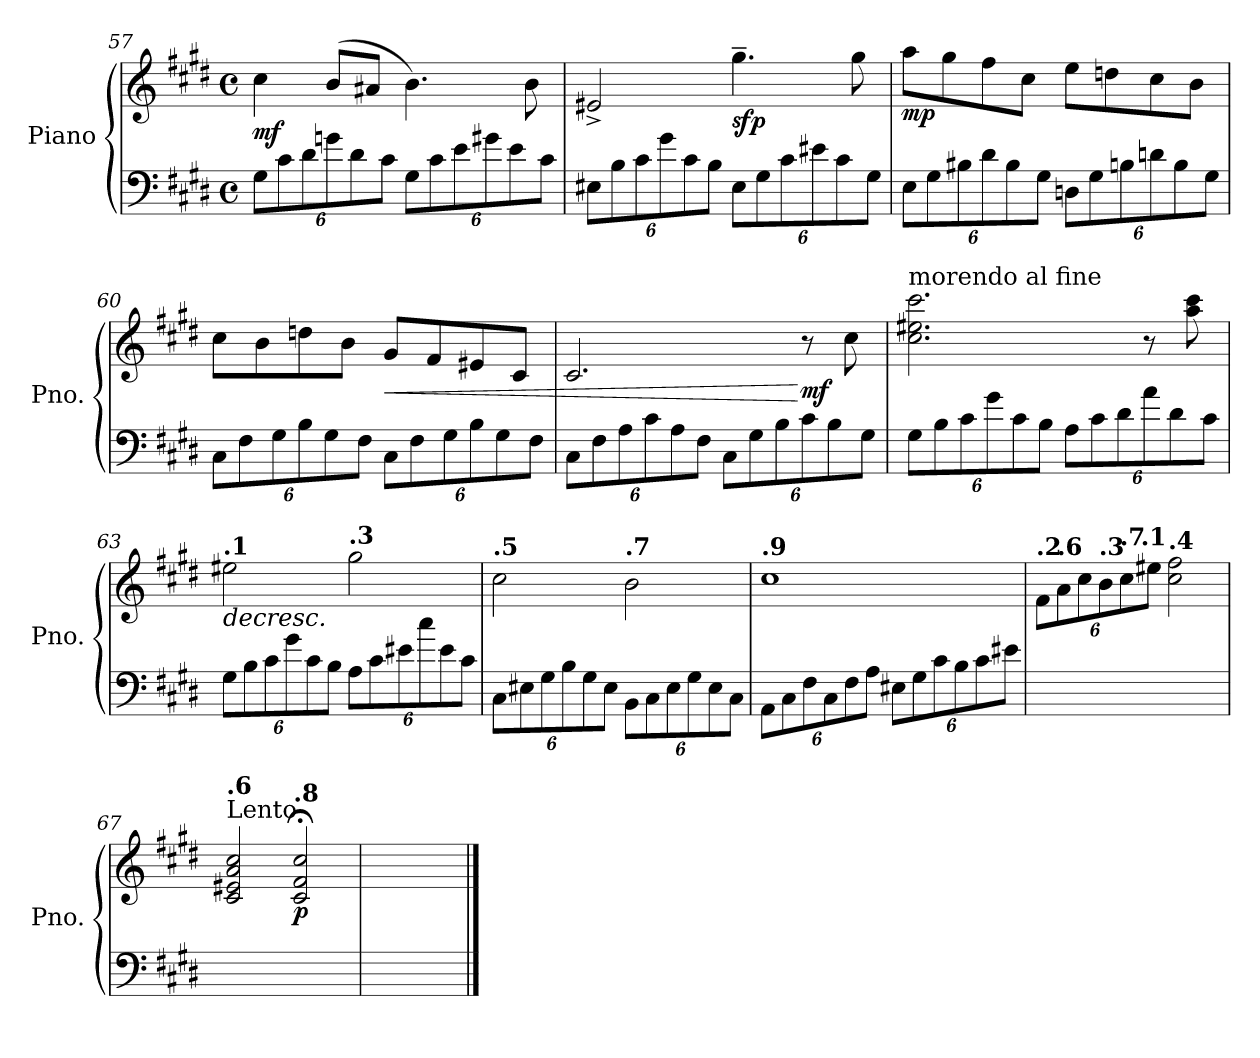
**kern	**kern	**dynam
*part1	*part1	*part1
*staff2	*staff1	*staff1/2
*I"Piano	*	*
*I'Pno.	*	*
!!LO:LB:g=z
*clefF4	*clefG2	*
*k[f#c#g#d#]	*k[f#c#g#d#]	*
*M4/4	*M4/4	*
*met(c)	*met(c)	*
*Xbrackettup	*	*
=57	=57	=57
!	!	!LO:DY:b
12G#\L	4cc#\	mf
12c#\	.	.
12d#\	.	.
12gn\	(8b/L	.
12d#\	.	.
.	8a#X/J	.
12c#\J	.	.
12G#\L	4.b\)	.
12c#\	.	.
12e\	.	.
12g#X\	.	.
12e\	.	.
.	8b\	.
12c#\J	.	.
=58	=58	=58
12E#X\L	2e#X^/	.
12B\	.	.
12c#\	.	.
12g#\	.	.
12c#\	.	.
12B\J	.	.
!	!	!LO:DY:b
12E#\L	4.gg#~\	sfp
12G#\	.	.
12c#\	.	.
12e#X\	.	.
12c#\	.	.
.	8gg#\	.
12G#\J	.	.
!!LO:LB:g=z
=59	=59	=59
!	!	!LO:DY:b
12E\L	8aa\L	mp
12G#\	.	.
.	8gg#\	.
12B#X\	.	.
12d#\	8ff#\	.
12B#\	.	.
.	8cc#\J	.
12G#\J	.	.
12Dn\L	8ee\L	.
12G#\	.	.
.	8ddn\	.
12Bn\	.	.
12dn\	8cc#\	.
12B\	.	.
.	8b\J	.
12G#\J	.	.
=60	=60	=60
12C#\L	8cc#\L	.
12F#\	.	.
.	8b\	.
12G#\	.	.
12B\	8ddn\	.
12G#\	.	.
.	8b\J	.
12F#\J	.	.
!	!	!LO:HP:b
12C#\L	8g#/L	<
12F#\	.	.
.	8f#/	.
12G#\	.	.
12B\	8e#X/	.
12G#\	.	.
.	8c#/J	.
12F#\J	.	.
=61	=61	=61
12C#\L	2.c#/	.
12F#\	.	.
12A\	.	.
12c#\	.	.
12A\	.	.
12F#\J	.	.
12C#\L	.	.
12G#\	.	.
12B\	.	.
!	!	!LO:DY:n=1:b
12c#\	8r	[ mf
12B\	.	.
.	8cc#\	.
12G#\J	.	.
!!LO:PB:g=z
=62	=62	=62
!	!LO:TX:a:t=morendo al fine	!
12G#\L	2.cc#\ 2.ee#X\ 2.ccc#\	.
12B\	.	.
12c#\	.	.
12g#\	.	.
12c#\	.	.
12B\J	.	.
12A\L	.	.
12c#\	.	.
12d#\	.	.
*	*MM80	*
12a\	8r	.
12d#\	.	.
*	*MM79	*
.	8aa\ 8ccc#\	.
12c#\J	.	.
=63	=63	=63
*	*MM78	*
!	!LO:TX:a:B:t=.1	!
!	!	!LO:HP:b
12G#\L	2ee#X\	>
12B\	.	.
12c#\	.	.
12g#\	.	.
12c#\	.	.
12B\J	.	.
*	*MM74	*
!	!LO:TX:a:B:t=.3	!
12A\L	2gg#\	.
12c#\	.	.
12e#X\	.	.
12cc#\	.	.
12e#\	.	.
12c#\J	.	.
=64	=64	=64
*	*MM70	*
!	!LO:TX:a:B:t=.5	!
12C#\L	2cc#\	.
12E#X\	.	.
12G#\	.	.
12B\	.	.
12G#\	.	.
12E#\J	.	.
*	*MM66	*
!	!LO:TX:a:B:t=.7	!
12BB\L	2b\	.
12C#\	.	.
12E#\	.	.
12G#\	.	.
12E#\	.	.
12C#\J	.	.
!!LO:LB:g=z
=65	=65	=65
*	*MM62	*
!	!LO:TX:a:B:t=.9	!
12AA\L	1cc#	.
12C#\	.	.
12F#\	.	.
12C#\	.	.
12F#\	.	.
12A\J	.	.
12E#X\L	.	.
12G#\	.	.
12c#\	.	.
12B\	.	.
12c#\	.	.
12e#X\J	.	.
=66	=66	=66
*	*Xbrackettup	*
*	*MM55	*
!	!LO:TX:a:B:t=.2	!
1ryy	12f#\L	.
*	*MM54	*
!	!LO:TX:a:B:t=.6	!
.	12a\	.
*	*MM54	*
.	12cc#\	.
*	*MM53	*
!	!LO:TX:a:B:t=.3	!
.	12b\	.
*	*MM52	*
!	!LO:TX:a:B:t=.7	!
.	12cc#\	.
*	*MM52	*
!	!LO:TX:a:B:t=.1	!
.	12ee#X\J	.
*	*MM51	*
!	!LO:TX:a:B:t=.4	!
.	2cc#\ 2ff#\	.
=67	=67	=67
*	*MM47	*
!	!LO:TX:a:t=Lento	!
!	!LO:TX:a:B:t=.6	!
1ryy	2c#/ 2e#X/ 2a/ 2cc#/	.
*	*MM43	*
!	!LO:TX:a:B:t=.8	!
!	!	!LO:DY:b
.	2c#/;< 2f#/;< 2cc#/;<	p
.	.	]
=68	=68	=68
*	*MM40	*
1ryy	1ryy	.
==	==	==
*-	*-	*-
